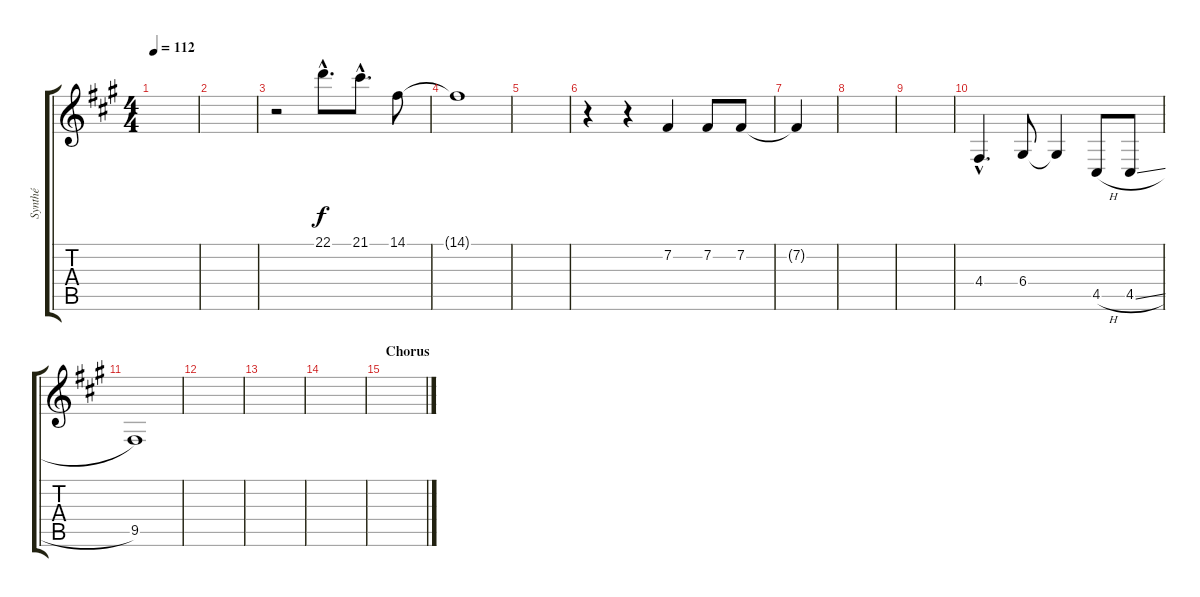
\track ("Synthé" "Synthé") {instrument lead1square}
\staff {score tabs}
\tuning (E4 B3 G3 D3 A2 E2) {hide}
\ts (4 4)
\tempo 112
\clef g2
\ks a
|
|
r.2 22.1{hac}.8{d} 21.1{hac}.8{d} 14.1.8 |
14.1{t}.1 |
|
r.4 r.4 7.2.4 7.2.8 7.2.8 |
7.2{t}.4 |
|
|
4.4{hac}.4{d} 6.4.8 6.4{t}.4 4.5{h}.8 4.5{sl}.8 |
9.5.1 |
|
|
|
\section ("" "Chorus")
